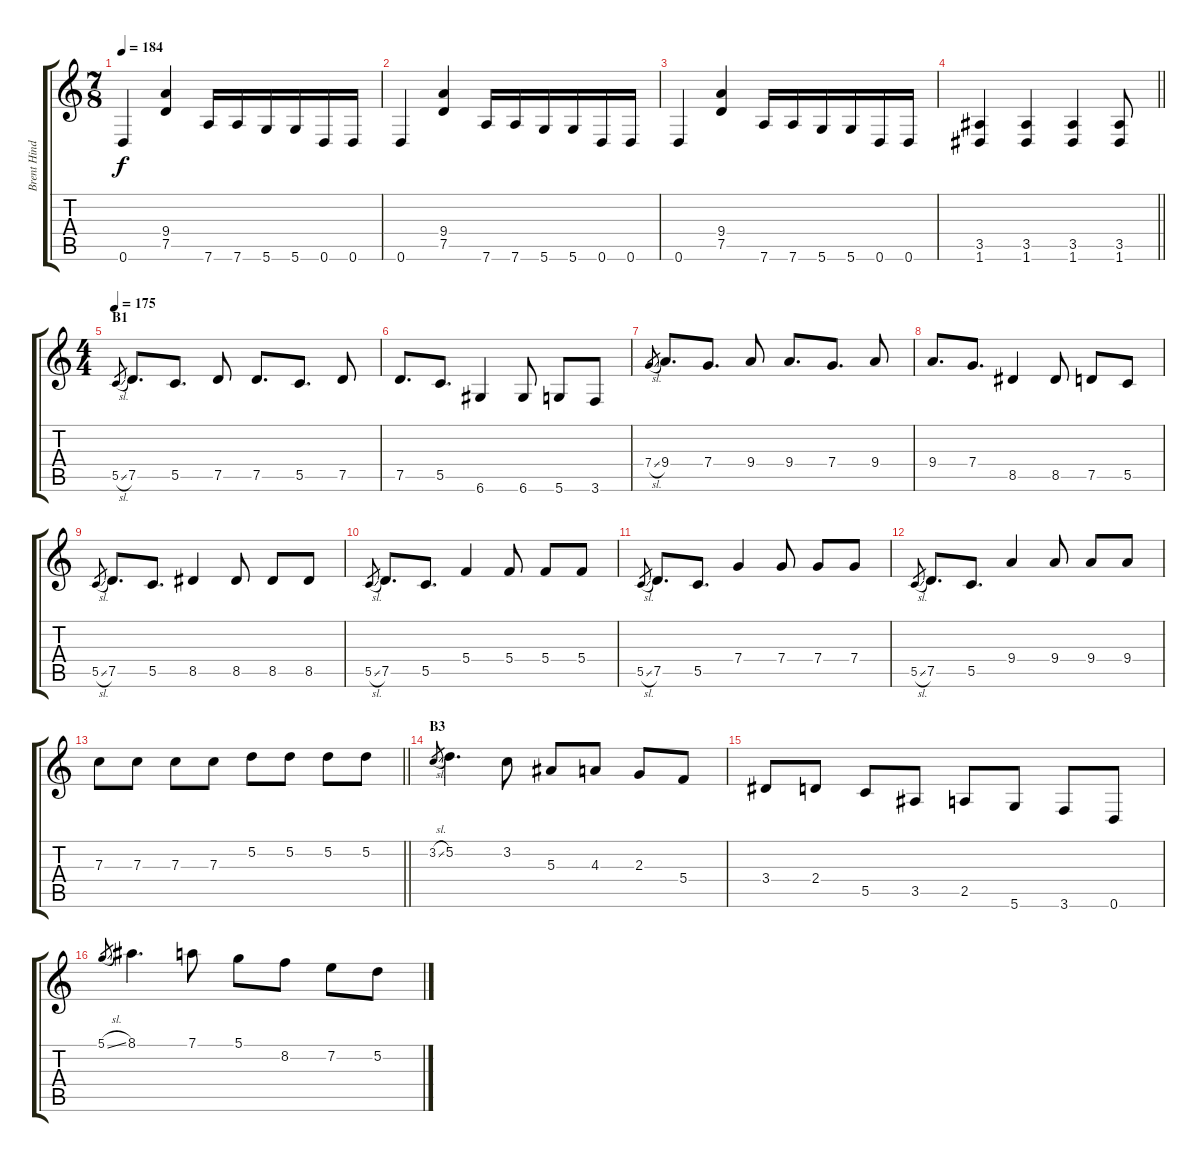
\track ("Brent Hinds" "Brent Hind") {instrument overdrivenguitar}
\staff {score tabs}
\tuning (D4 A3 F3 C3 G2 D2) {hide}
\ts (7 8)
\tempo 184
\clef g2
\ks c
0.6.4{dy f} (9.4 7.5).4 7.6.16 7.6.16 5.6.16 5.6.16 0.6.16 0.6.16 |
0.6.4 (9.4 7.5).4 7.6.16 7.6.16 5.6.16 5.6.16 0.6.16 0.6.16 |
0.6.4 (9.4 7.5).4 7.6.16 7.6.16 5.6.16 5.6.16 0.6.16 0.6.16 |
\barLineRight lightlight
(3.5 1.6).4 (3.5 1.6).4 (3.5 1.6).4 (3.5 1.6).8 |
\ts (4 4)
\section ("" "B1")
\tempo 175
5.5{sl}.8{gr} 7.5.8{d} 5.5.8{d} 7.5.8 7.5.8{d} 5.5.8{d} 7.5.8 |
7.5.8{d} 5.5.8{d} 6.6.4 6.6.8 5.6.8 3.6.8 |
7.4{sl}.8{gr} 9.4.8{d} 7.4.8{d} 9.4.8 9.4.8{d} 7.4.8{d} 9.4.8 |
9.4.8{d} 7.4.8{d} 8.5.4 8.5.8 7.5.8 5.5.8 |
5.5{sl}.8{gr} 7.5.8{d} 5.5.8{d} 8.5.4 8.5.8 8.5.8 8.5.8 |
5.5{sl}.8{gr} 7.5.8{d} 5.5.8{d} 5.4.4 5.4.8 5.4.8 5.4.8 |
5.5{sl}.8{gr} 7.5.8{d} 5.5.8{d} 7.4.4 7.4.8 7.4.8 7.4.8 |
5.5{sl}.8{gr} 7.5.8{d} 5.5.8{d} 9.4.4 9.4.8 9.4.8 9.4.8 |
\barLineRight lightlight
7.3.8 7.3.8 7.3.8 7.3.8 5.2.8 5.2.8 5.2.8 5.2.8 |
\section ("" "B3")
3.2{sl}.8{gr} 5.2.4{d} 3.2.8 5.3.8 4.3.8 2.3.8 5.4.8 |
3.4.8 2.4.8 5.5.8 3.5.8 2.5.8 5.6.8 3.6.8 0.6.8 |
5.1{sl}.8{gr} 8.1.4{d} 7.1.8 5.1.8 8.2.8 7.2.8 5.2.8
